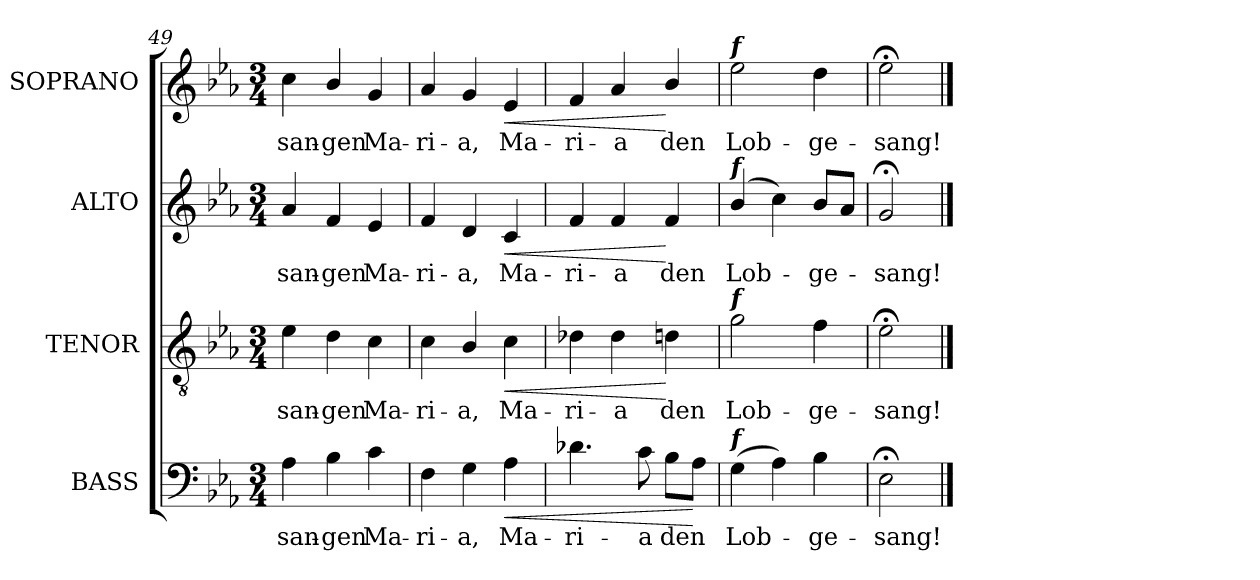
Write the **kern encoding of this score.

**kern	**text	**dynam	**kern	**text	**dynam	**kern	**text	**dynam	**kern	**text	**dynam
*part4	*part4	*part4	*part3	*part3	*part3	*part2	*part2	*part2	*part1	*part1	*part1
*staff4	*staff4	*staff4	*staff3	*staff3	*staff3	*staff2	*staff2	*staff2	*staff1	*staff1	*staff1
*I"BASS	*	*	*I"TENOR	*	*	*I"ALTO	*	*	*I"SOPRANO	*	*
*I'B.	*	*	*I'T.	*	*	*I'A.	*	*	*I'S.	*	*
*clefF4	*	*	*clefGv2	*	*	*clefG2	*	*	*clefG2	*	*
*	*	*	*ITrd7c12	*	*	*	*	*	*	*	*
*k[b-e-a-]	*	*	*k[b-e-a-]	*	*	*k[b-e-a-]	*	*	*k[b-e-a-]	*	*
*E-:	*	*	*E-:	*	*	*E-:	*	*	*E-:	*	*
*M3/4	*	*	*M3/4	*	*	*M3/4	*	*	*M3/4	*	*
=49	=49	=49	=49	=49	=49	=49	=49	=49	=49	=49	=49
!	!LO:LY:b:color=#000000	!	!	!	!	!	!	!	!	!	!
!	!	!	!	!LO:LY:b:color=#000000	!	!	!	!	!	!	!
!	!	!	!	!	!	!	!LO:LY:b:color=#000000	!	!	!	!
!	!	!	!	!	!	!	!	!	!	!LO:LY:b:color=#000000	!
4A-i\	san-	.	4E-i\	san-	.	4a-i/	san-	.	4cci\	san-	.
!	!LO:LY:b:color=#000000	!	!	!	!	!	!	!	!	!	!
!	!	!	!	!LO:LY:b:color=#000000	!	!	!	!	!	!	!
!	!	!	!	!	!	!	!LO:LY:b:color=#000000	!	!	!	!
!	!	!	!	!	!	!	!	!	!	!LO:LY:b:color=#000000	!
4B-i\	-gen	.	4Di\	-gen	.	4fi/	-gen	.	4b-i/	-gen	.
!	!LO:LY:b:color=#000000	!	!	!	!	!	!	!	!	!	!
!	!	!	!	!LO:LY:b:color=#000000	!	!	!	!	!	!	!
!	!	!	!	!	!	!	!LO:LY:b:color=#000000	!	!	!	!
!	!	!	!	!	!	!	!	!	!	!LO:LY:b:color=#000000	!
4ci\	Ma-	.	4Ci\	Ma-	.	4e-i/	Ma-	.	4gi/	Ma-	.
=50	=50	=50	=50	=50	=50	=50	=50	=50	=50	=50	=50
!	!LO:LY:b:color=#000000	!	!	!	!	!	!	!	!	!	!
!	!	!	!	!LO:LY:b:color=#000000	!	!	!	!	!	!	!
!	!	!	!	!	!	!	!LO:LY:b:color=#000000	!	!	!	!
!	!	!	!	!	!	!	!	!	!	!LO:LY:b:color=#000000	!
4Fi\	-ri-	.	4Ci\	-ri-	.	4fi/	-ri-	.	4a-i/	-ri-	.
!	!LO:LY:b:color=#000000	!	!	!	!	!	!	!	!	!	!
!	!	!	!	!LO:LY:b:color=#000000	!	!	!	!	!	!	!
!	!	!	!	!	!	!	!LO:LY:b:color=#000000	!	!	!	!
!	!	!	!	!	!	!	!	!	!	!LO:LY:b:color=#000000	!
4Gi\	-a,	.	4BB-i/	-a,	.	4di/	-a,	.	4gi/	-a,	.
!	!LO:LY:b:color=#000000	!LO:HP:b	!	!	!	!	!	!	!	!	!
!	!	!	!	!LO:LY:b:color=#000000	!LO:HP:b	!	!	!	!	!	!
!	!	!	!	!	!	!	!LO:LY:b:color=#000000	!LO:HP:b	!	!	!
!	!	!	!	!	!	!	!	!	!	!LO:LY:b:color=#000000	!LO:HP:b
4A-i\	Ma-	<	4Ci\	Ma-	<	4ci/	Ma-	<	4e-i/	Ma-	<
=51	=51	=51	=51	=51	=51	=51	=51	=51	=51	=51	=51
!	!LO:LY:b:color=#000000	!	!	!	!	!	!	!	!	!	!
!	!	!	!	!LO:LY:b:color=#000000	!	!	!	!	!	!	!
!	!	!	!	!	!	!	!LO:LY:b:color=#000000	!	!	!	!
!	!	!	!	!	!	!	!	!	!	!LO:LY:b:color=#000000	!
4.d-Xi\	-ri-	.	4D-Xi\	-ri-	.	4fi/	-ri-	.	4fi/	-ri-	.
!	!	!	!	!LO:LY:b:color=#000000	!	!	!	!	!	!	!
!	!	!	!	!	!	!	!LO:LY:b:color=#000000	!	!	!	!
!	!	!	!	!	!	!	!	!	!	!LO:LY:b:color=#000000	!
.	.	.	4D-i\	-a	.	4fi/	-a	.	4a-i/	-a	.
!	!LO:LY:b:color=#000000	!	!	!	!	!	!	!	!	!	!
8ci\	-a	.	.	.	.	.	.	.	.	.	.
!	!LO:LY:b:color=#000000	!	!	!	!	!	!	!	!	!	!
!	!	!	!	!LO:LY:b:color=#000000	!	!	!	!	!	!	!
!	!	!	!	!	!	!	!LO:LY:b:color=#000000	!	!	!	!
!	!	!	!	!	!	!	!	!	!	!LO:LY:b:color=#000000	!
8B-i\L	den	.	4Dni\	den	[	4fi/	den	[	4b-i/	den	[
8A-i\J	.	[	.	.	.	.	.	.	.	.	.
=52	=52	=52	=52	=52	=52	=52	=52	=52	=52	=52	=52
!	!LO:LY:b:color=#000000	!	!	!	!	!	!	!	!	!	!
!	!	!	!	!LO:LY:b:color=#000000	!	!	!	!	!	!	!
!	!	!	!	!	!	!	!LO:LY:b:color=#000000	!	!	!	!
!	!	!	!	!	!	!	!	!	!LO:TX:a:Bi:t=f	!	!
!	!	!	!	!	!	!LO:TX:a:Bi:t=f	!	!	!	!	!
!	!	!	!LO:TX:a:Bi:t=f	!	!	!	!	!	!	!	!
!LO:TX:a:Bi:t=f	!	!	!	!	!	!	!	!	!	!	!
!	!	!	!	!	!	!	!	!	!	!LO:LY:b:color=#000000	!
(4Gi\	Lob-	.	2Gi\	Lob-	.	(4b-i/	Lob-	.	2ee-i\	Lob-	.
4A-i\)	.	.	.	.	.	4cci\)	.	.	.	.	.
!	!LO:LY:b:color=#000000	!	!	!	!	!	!	!	!	!	!
!	!	!	!	!LO:LY:b:color=#000000	!	!	!	!	!	!	!
!	!	!	!	!	!	!	!LO:LY:b:color=#000000	!	!	!	!
!	!	!	!	!	!	!	!	!	!	!LO:LY:b:color=#000000	!
4B-i\	-ge-	.	4Fi\	-ge-	.	8b-i/L	-ge-	.	4ddi\	-ge-	.
.	.	.	.	.	.	8a-i/J	.	.	.	.	.
=53	=53	=53	=53	=53	=53	=53	=53	=53	=53	=53	=53
!	!LO:LY:b:color=#000000	!	!	!	!	!	!	!	!	!	!
!	!	!	!	!LO:LY:b:color=#000000	!	!	!	!	!	!	!
!	!	!	!	!	!	!	!LO:LY:b:color=#000000	!	!	!	!
!	!	!	!	!	!	!	!	!	!	!LO:LY:b:color=#000000	!
2E-;i\	-sang!	.	2E-;i\	-sang!	.	2g;i/	-sang!	.	2ee-;i\	-sang!	.
==	==	==	==	==	==	==	==	==	==	==	==
*-	*-	*-	*-	*-	*-	*-	*-	*-	*-	*-	*-
